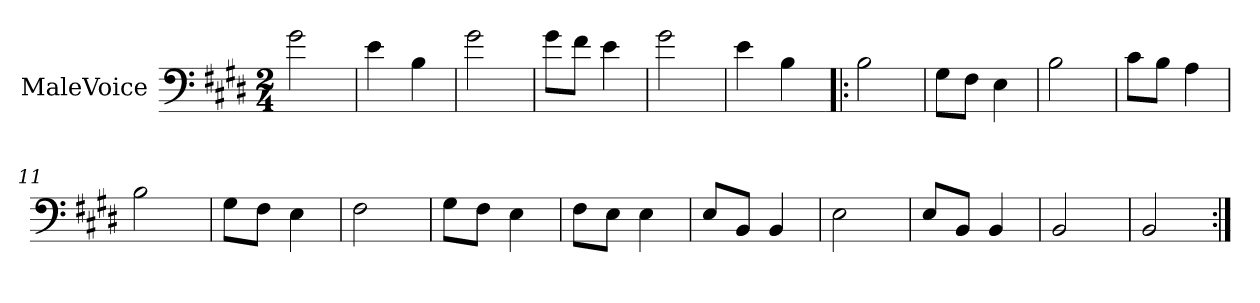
**kern
*part1
*staff1
*I"MaleVoice
*clefF4
*k[f#c#g#d#]
*M2/4
*MM176
=
2g#
=2
4e
4B
=3
2g#
=4
8g#\L
8f#\J
4e
=5
2g#
=6
4e
4B
=7!|:
2B
=8
8G#\L
8F#\J
4E
=9
2B
=10
8c#\L
8B\J
4A
=11
2B
=12
8G#\L
8F#\J
4E
=13
2F#
=14
8G#\L
8F#\J
4E
=15
8F#\L
8E\J
4E
=16
8E/L
8BB/J
4BB
=17
2E
=18
8E/L
8BB/J
4BB
=19
2BB
=20
2BB
=:|!
*-
